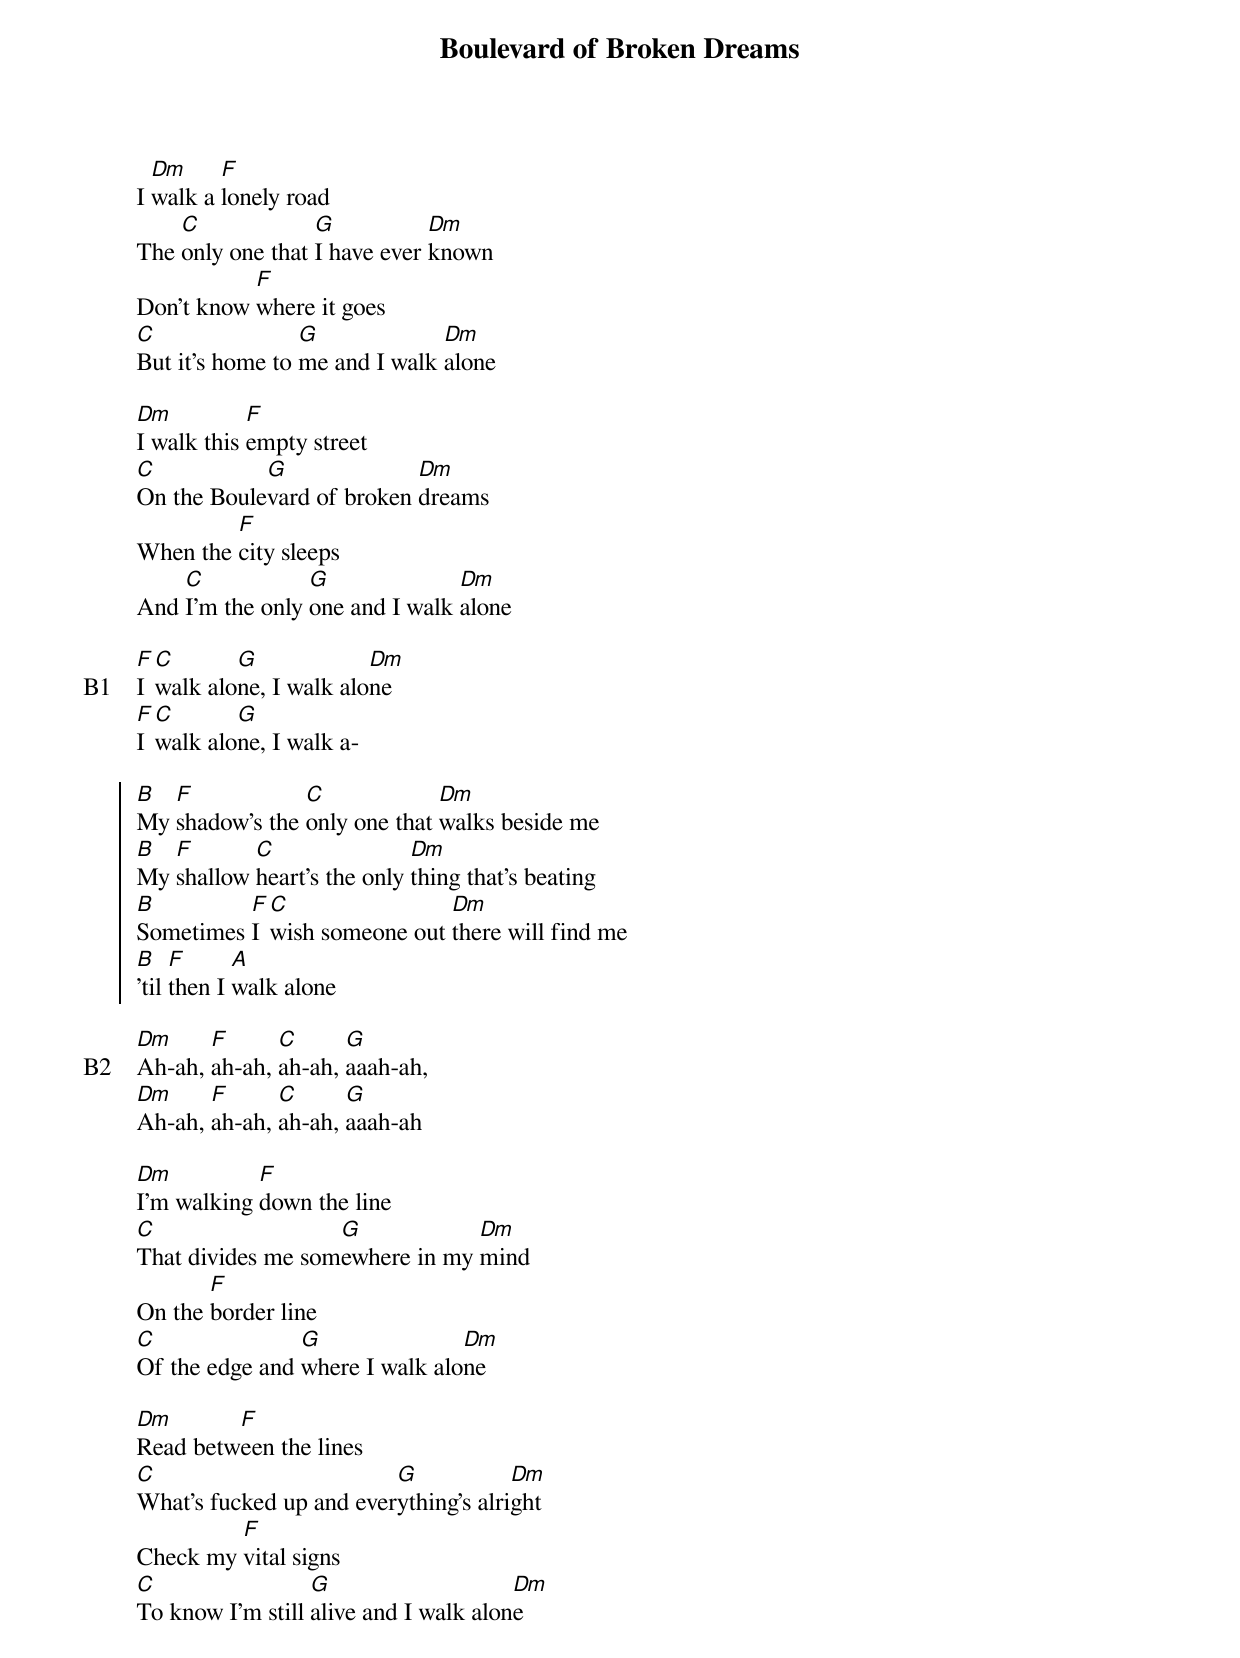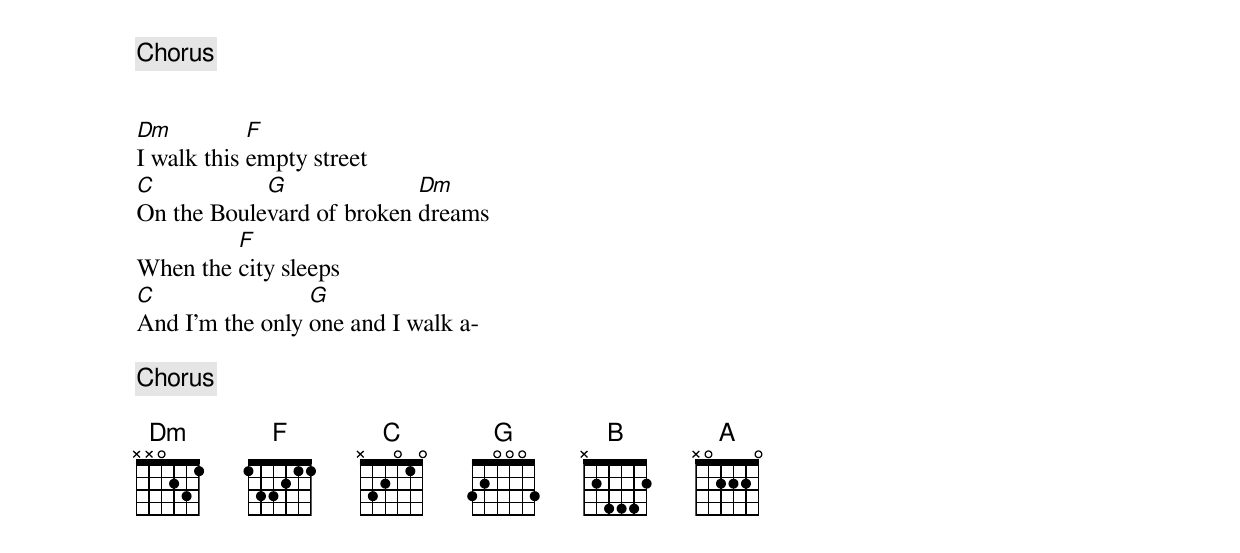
{title: Boulevard of Broken Dreams}
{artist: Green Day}
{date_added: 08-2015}
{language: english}
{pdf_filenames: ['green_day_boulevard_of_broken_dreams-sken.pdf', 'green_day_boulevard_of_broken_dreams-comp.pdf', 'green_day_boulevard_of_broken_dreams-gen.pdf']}
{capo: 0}
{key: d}
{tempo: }
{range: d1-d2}
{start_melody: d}

{start_of_verse}
I [Dm]walk a [F]lonely road
The [C]only one that [G]I have ever [Dm]known
Don't know [F]where it goes
[C]But it's home to [G]me and I walk [Dm]alone
{end_of_verse}

{start_of_verse}
[Dm]I walk this [F]empty street
[C]On the Boule[G]vard of broken [Dm]dreams
When the [F]city sleeps
And [C]I'm the only [G]one and I walk [Dm]alone
{end_of_verse}

{start_of_bridge: B1}
[F]I [C]walk alo[G]ne, I walk alo[Dm]ne
[F]I [C]walk alo[G]ne, I walk a-
{end_of_bridge}

{start_of_chorus}
[B]My [F]shadow's the [C]only one that [Dm]walks beside me
[B]My [F]shallow [C]heart's the only [Dm]thing that's beating
[B]Sometimes [F]I [C]wish someone out [Dm]there will find me
[B]'til [F]then I [A]walk alone
{end_of_chorus}

{start_of_bridge: B2}
[Dm]Ah-ah, [F]ah-ah, [C]ah-ah, [G]aaah-ah,
[Dm]Ah-ah, [F]ah-ah, [C]ah-ah, [G]aaah-ah
{end_of_bridge}

{start_of_verse}
[Dm]I'm walking [F]down the line
[C]That divides me som[G]ewhere in my [Dm]mind
On the [F]border line
[C]Of the edge and [G]where I walk alo[Dm]ne
{end_of_verse}

{start_of_verse}
[Dm]Read betw[F]een the lines
[C]What's fucked up and ever[G]ything's alri[Dm]ght
Check my [F]vital signs
[C]To know I'm still [G]alive and I walk alon[Dm]e
{end_of_verse}

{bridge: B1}

{chorus}

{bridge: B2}

{start_of_verse}
[Dm]I walk this [F]empty street
[C]On the Boule[G]vard of broken [Dm]dreams
When the [F]city sleeps
[C]And I'm the only [G]one and I walk a-
{end_of_verse}

{chorus}

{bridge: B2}
